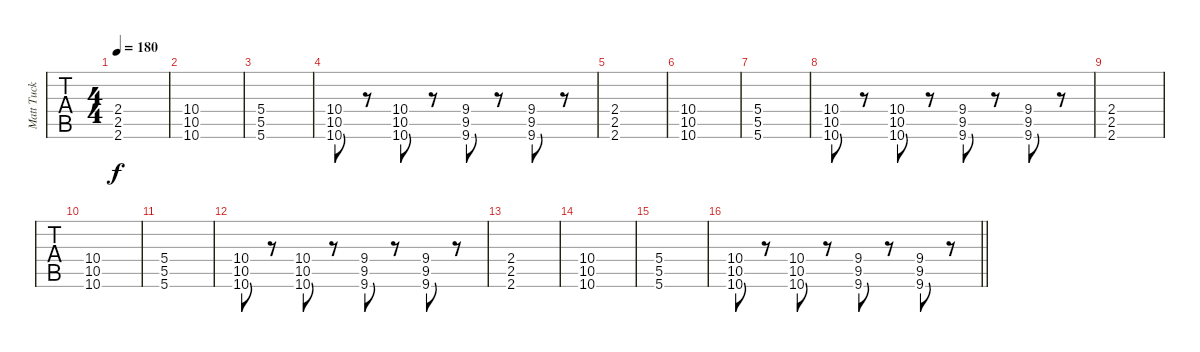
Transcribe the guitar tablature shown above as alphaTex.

\track ("Matt Tuck" "Matt Tuck") {instrument distortionguitar}
\staff {tabs}
\tuning (D4 A3 F3 C3 G2 C2) {hide}
\ts (4 4)
\tempo 180
\clef g2
\ks c
(2.4 2.5 2.6).1{dy f} |
(10.4 10.5 10.6).1 |
(5.4 5.5 5.6).1 |
(10.4 10.5 10.6).8 r.8 (10.4 10.5 10.6).8 r.8 (9.4 9.5 9.6).8 r.8 (9.4 9.5 9.6).8 r.8 |
(2.4 2.5 2.6).1 |
(10.4 10.5 10.6).1 |
(5.4 5.5 5.6).1 |
(10.4 10.5 10.6).8 r.8 (10.4 10.5 10.6).8 r.8 (9.4 9.5 9.6).8 r.8 (9.4 9.5 9.6).8 r.8 |
(2.4 2.5 2.6).1 |
(10.4 10.5 10.6).1 |
(5.4 5.5 5.6).1 |
(10.4 10.5 10.6).8 r.8 (10.4 10.5 10.6).8 r.8 (9.4 9.5 9.6).8 r.8 (9.4 9.5 9.6).8 r.8 |
(2.4 2.5 2.6).1 |
(10.4 10.5 10.6).1 |
(5.4 5.5 5.6).1 |
\barLineRight lightlight
(10.4 10.5 10.6).8 r.8 (10.4 10.5 10.6).8 r.8 (9.4 9.5 9.6).8 r.8 (9.4 9.5 9.6).8 r.8
